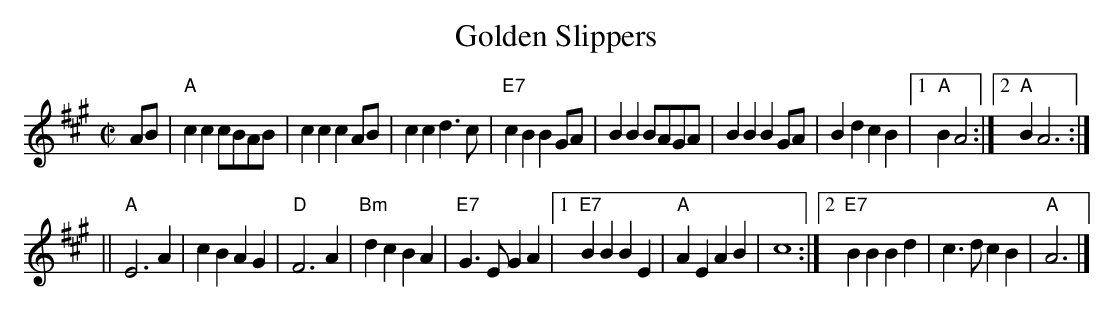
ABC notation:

X:1
T: Golden Slippers
M: C|
L: 1/8
K: A
AB \
|  "A"c2c2 cBAB | c2c2 c2AB | c2c2 d3c | "E7"c2B2 B2GA |  B2B2 BAGA | B2B2 B2GA | B2d2 c2B2 |1 "A"B2A4 \
                                                                                           :|2 "A"B2A6 :|
|| "A"E6 A2 | c2B2 A2G2 | "D"F6 A2 | "Bm"d2c2 B2A2 | "E7"G3E G2A2 |1 "E7"B2B2 B2E2 | "A"A2E2 A2B2 | c8 \
                                                                 :|2 "E7"B2B2 B2d2 | c3d c2B2 | "A"A6 |]
